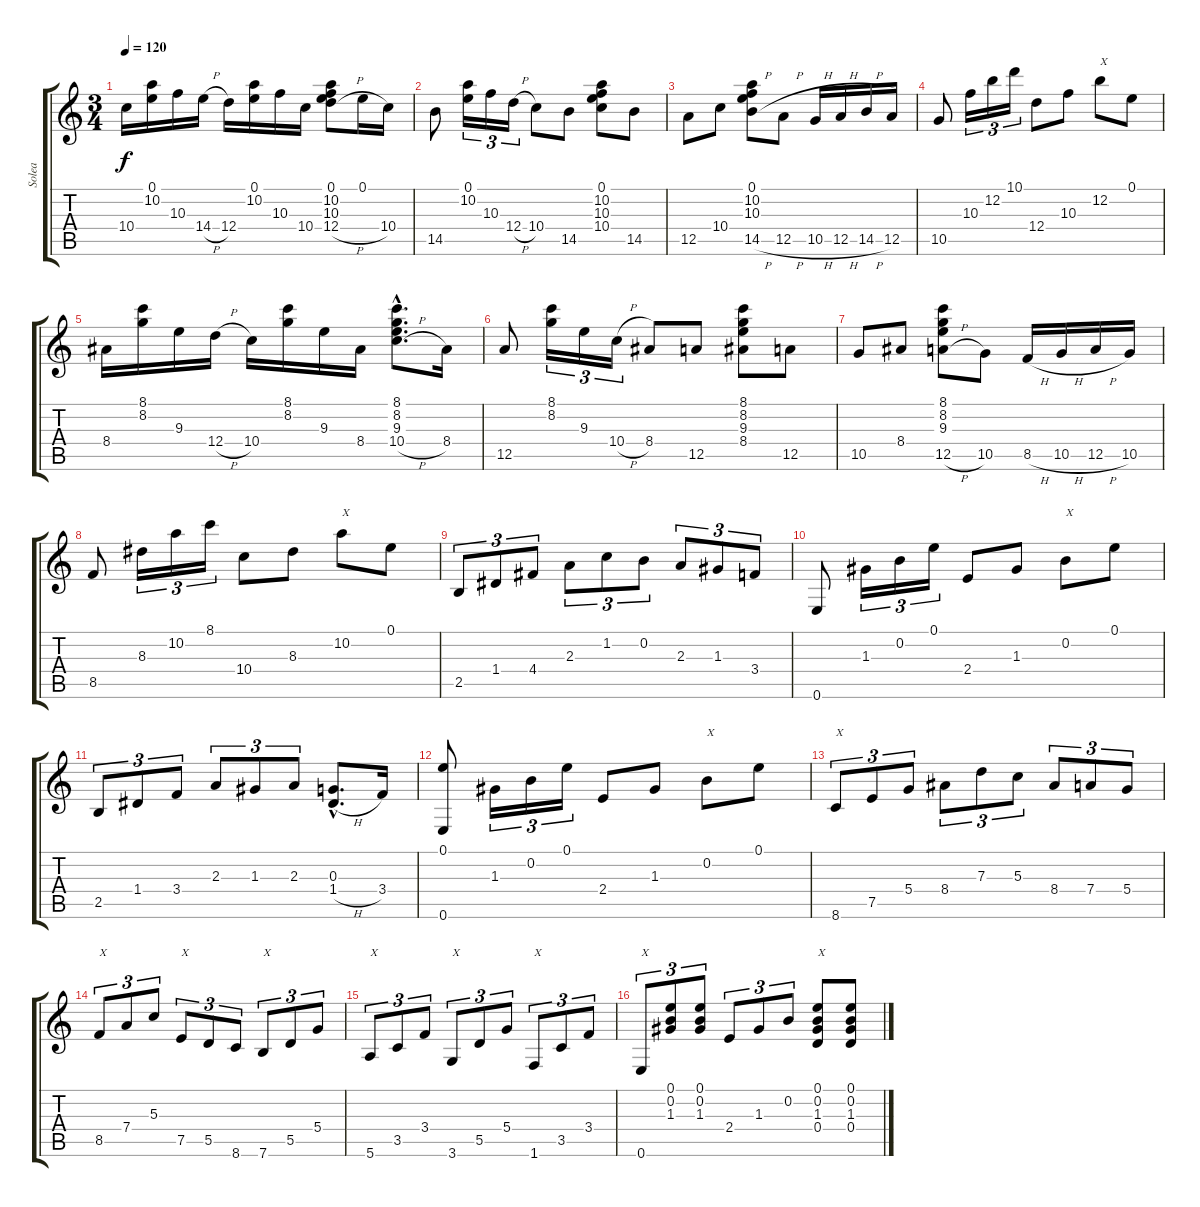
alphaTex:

\track ("Solea" "Solea") {instrument acousticguitarnylon}
\staff {score tabs}
\tuning (E4 B3 G3 D3 A2 E2) {hide}
\ts (3 4)
\tempo 120
\clef g2
\ks c
10.4.16{dy f} (0.1 10.2).16 10.3.16 14.4{h}.16 12.4.16 (0.1 10.2).16 10.3.16 10.4.16 (0.1 10.2 10.3 12.4{h}).8 0.1.16 10.4.16 |
14.5.8 (0.1 10.2).16{tu (3 2)} 10.3.16{tu (3 2)} 12.4{h}.16{tu (3 2)} 10.4.8 14.5.8 (0.1 10.2 10.3 10.4).8 14.5.8 |
12.5.8 10.4.8 (0.1 10.2 10.3 14.5{h}).8 12.5{h}.8 10.5{h}.16 12.5{h}.16 14.5{h}.16 12.5.16 |
10.5.8 10.3.16{tu (3 2)} 12.2.16{tu (3 2)} 10.1.16{tu (3 2)} 12.4.8 10.3.8 12.2.8{txt "X"} 0.1.8 |
8.4.16 (8.1 8.2).16 9.3.16 12.4{h}.16 10.4.16 (8.1 8.2).16 9.3.16 8.4.16 (8.1{hac} 8.2{hac} 9.3{hac} 10.4{h hac}).8{d} 8.4.16 |
12.5.8 (8.1 8.2).16{tu (3 2)} 9.3.16{tu (3 2)} 10.4{h}.16{tu (3 2)} 8.4.8 12.5.8 (8.1 8.2 9.3 8.4).8 12.5.8 |
10.5.8 8.4.8 (8.1 8.2 9.3 12.5{h}).8 10.5.8 8.5{h}.16 10.5{h}.16 12.5{h}.16 10.5.16 |
8.5.8 8.3.16{tu (3 2)} 10.2.16{tu (3 2)} 8.1.16{tu (3 2)} 10.4.8 8.3.8 10.2.8{txt "X"} 0.1.8 |
2.5.8{tu (3 2)} 1.4.8{tu (3 2)} 4.4.8{tu (3 2)} 2.3.8{tu (3 2)} 1.2.8{tu (3 2)} 0.2.8{tu (3 2)} 2.3.8{tu (3 2)} 1.3.8{tu (3 2)} 3.4.8{tu (3 2)} |
0.6.8 1.3.16{tu (3 2)} 0.2.16{tu (3 2)} 0.1.16{tu (3 2)} 2.4.8 1.3.8 0.2.8{txt "X"} 0.1.8 |
2.5.8{tu (3 2)} 1.4.8{tu (3 2)} 3.4.8{tu (3 2)} 2.3.8{tu (3 2)} 1.3.8{tu (3 2)} 2.3.8{tu (3 2)} (0.3{hac} 1.4{h hac}).8{d} 3.4.16 |
(0.1 0.6).8 1.3.16{tu (3 2)} 0.2.16{tu (3 2)} 0.1.16{tu (3 2)} 2.4.8 1.3.8 0.2.8{txt "X"} 0.1.8 |
8.6.8{tu (3 2) txt "X"} 7.5.8{tu (3 2)} 5.4.8{tu (3 2)} 8.4.8{tu (3 2)} 7.3.8{tu (3 2)} 5.3.8{tu (3 2)} 8.4.8{tu (3 2)} 7.4.8{tu (3 2)} 5.4.8{tu (3 2)} |
8.5.8{tu (3 2) txt "X"} 7.4.8{tu (3 2)} 5.3.8{tu (3 2)} 7.5.8{tu (3 2) txt "X"} 5.5.8{tu (3 2)} 8.6.8{tu (3 2)} 7.6.8{tu (3 2) txt "X"} 5.5.8{tu (3 2)} 5.4.8{tu (3 2)} |
5.6.8{tu (3 2) txt "X"} 3.5.8{tu (3 2)} 3.4.8{tu (3 2)} 3.6.8{tu (3 2) txt "X"} 5.5.8{tu (3 2)} 5.4.8{tu (3 2)} 1.6.8{tu (3 2) txt "X"} 3.5.8{tu (3 2)} 3.4.8{tu (3 2)} |
0.6.8{tu (3 2) txt "X"} (0.1 0.2 1.3).8{tu (3 2)} (0.1 0.2 1.3).8{tu (3 2)} 2.4.8{tu (3 2)} 1.3.8{tu (3 2)} 0.2.8{tu (3 2)} (0.1 0.2 1.3 0.4).8{txt "X"} (0.1 0.2 1.3 0.4).8
